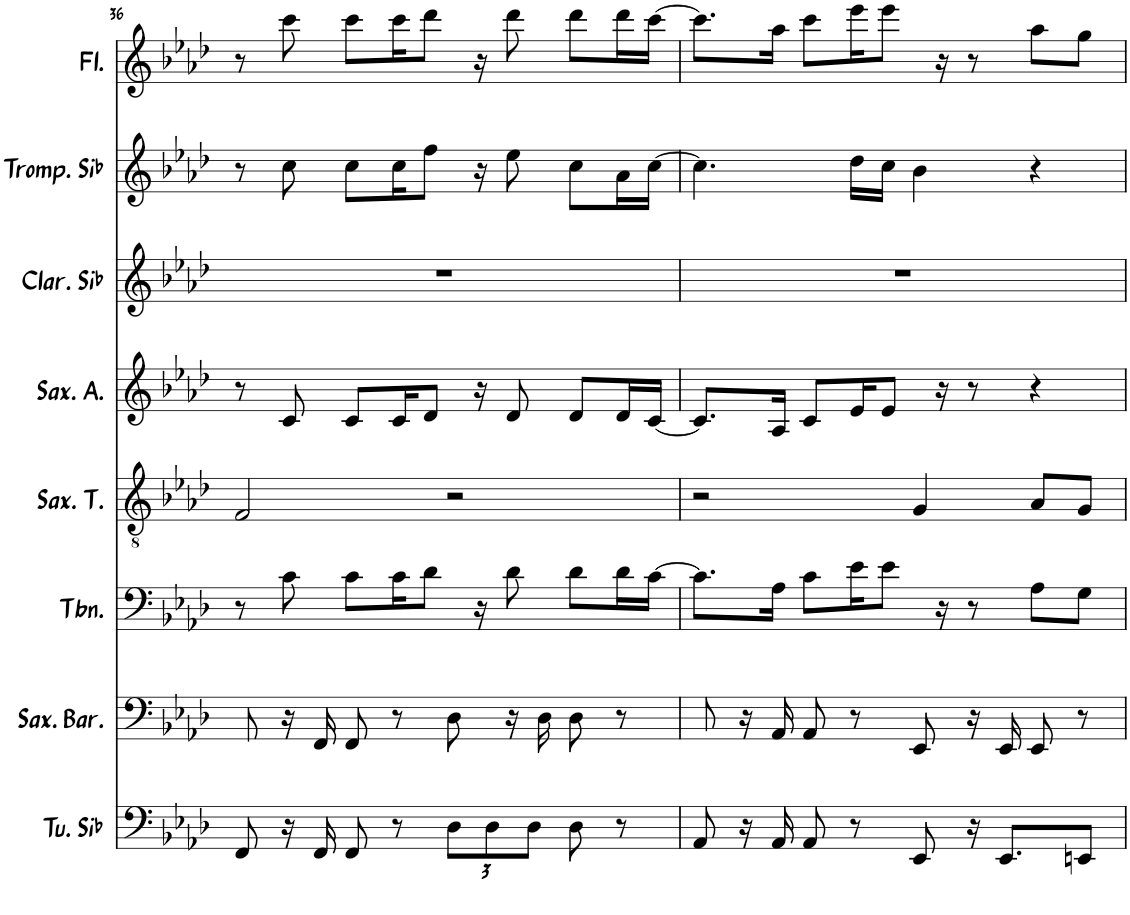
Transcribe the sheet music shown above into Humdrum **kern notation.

**kern	**kern	**kern	**kern	**kern	**kern	**kern	**kern
*part8	*part7	*part6	*part5	*part4	*part3	*part2	*part1
*staff8	*staff7	*staff6	*staff5	*staff4	*staff3	*staff2	*staff1
*I"Tuba en Sib	*I"Saxophone Baryton	*I"Trombone	*I"Saxophone Ténor	*I"Saxophone Alto	*I"Clarinette en Sib	*I"Trompette en Sib	*I"Flûte
*I'Tu. Sib	*I'Sax. Bar.	*I'Tbn.	*I'Sax. T.	*I'Sax. A.	*I'Clar. Sib	*I'Tromp. Sib	*I'Fl.
!!LO:PB:g=z
*clefF4	*clefF4	*clefF4	*clefGv2	*clefG2	*clefG2	*clefG2	*clefG2
*	*ITrd12c21	*	*ITrd8c14	*ITrd5c9	*	*ITrd1c2	*
*k[b-e-a-d-]	*k[b-e-a-d-]	*k[b-e-a-d-]	*k[b-e-a-d-]	*k[b-e-a-d-]	*k[b-e-a-d-]	*k[b-e-a-d-]	*k[b-e-a-d-]
*M4/4	*M4/4	*M4/4	*M4/4	*M4/4	*M4/4	*M4/4	*M4/4
=36	=36	=36	=36	=36	=36	=36	=36
8FF/	8FF/	8r	2F/	8r	1r	8r	8r
16r	16r	8c\	.	8c/	.	8cc\	8ccc\
16FF/	16FF/	.	.	.	.	.	.
8FF/	8FF/	8c\L	.	8c/L	.	8cc\L	8ccc\L
8r	8r	16c\K	.	16c/K	.	16cc\K	16ccc\K
.	.	8d-\J	.	8d-/J	.	8ff\J	8ddd-\J
*Xbrackettup	*	*	*	*	*	*	*
12D-\L	8D-\	.	2r	.	.	.	.
.	.	16r	.	16r	.	16r	16r
12D-\	.	.	.	.	.	.	.
.	16r	8d-\	.	8d-/	.	8ee-\	8ddd-\
12D-\J	.	.	.	.	.	.	.
.	16D-\	.	.	.	.	.	.
8D-\	8D-\	8d-\L	.	8d-/L	.	8cc\L	8ddd-\L
8r	8r	16d-\L	.	16d-/L	.	16a-\L	16ddd-\L
.	.	[16c\JJ	.	[16c/JJ	.	[16cc\JJ	[16ccc\JJ
=37	=37	=37	=37	=37	=37	=37	=37
8AA-/	8AA-/	8.c\L]	2r	8.c/L]	1r	4.cc\]	8.ccc\L]
16r	16r	.	.	.	.	.	.
16AA-/	16AA-/	16A-\Jk	.	16A-/Jk	.	.	16aa-\Jk
8AA-/	8AA-/	8c\L	.	8c/L	.	.	8ccc\L
8r	8r	16e-\K	.	16e-/K	.	16dd-\LL	16eee-\K
.	.	8e-\J	.	8e-/J	.	16cc\JJ	8eee-\J
8EE-/	8EE-/	.	4G/	.	.	4b-\	.
.	.	16r	.	16r	.	.	16r
16r	16r	8r	.	8r	.	.	8r
8.EE-/L	16EE-/	.	.	.	.	.	.
.	8EE-/	8A-\L	8A-/L	4r	.	4r	8aa-\L
8EEn/J	8r	8G\J	8G/J	.	.	.	8gg\J
=	=	=	=	=	=	=	=
*-	*-	*-	*-	*-	*-	*-	*-
